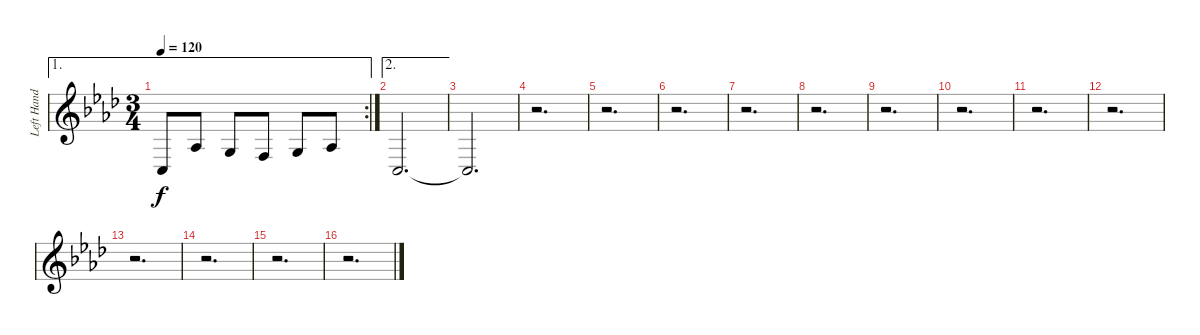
\track ("Left Hand I" "Left Hand ") {instrument acousticgrandpiano}
\staff {score}
\tuning (E4 B3 G3 D3 A2 E2) {hide}
\ae 1
\rc 2
\ts (3 4)
\tempo 120
\clef g2
\ks ab
8.6.8{dy f} 1.3.8 0.3.8 3.4.8 0.3.8 6.4.8 |
\ae 2
3.5.2{d} |
3.5{t}.2{d} |
r.2{d} |
r.2{d} |
r.2{d} |
r.2{d} |
r.2{d} |
r.2{d} |
r.2{d} |
r.2{d} |
r.2{d} |
r.2{d} |
r.2{d} |
r.2{d} |
r.2{d}
